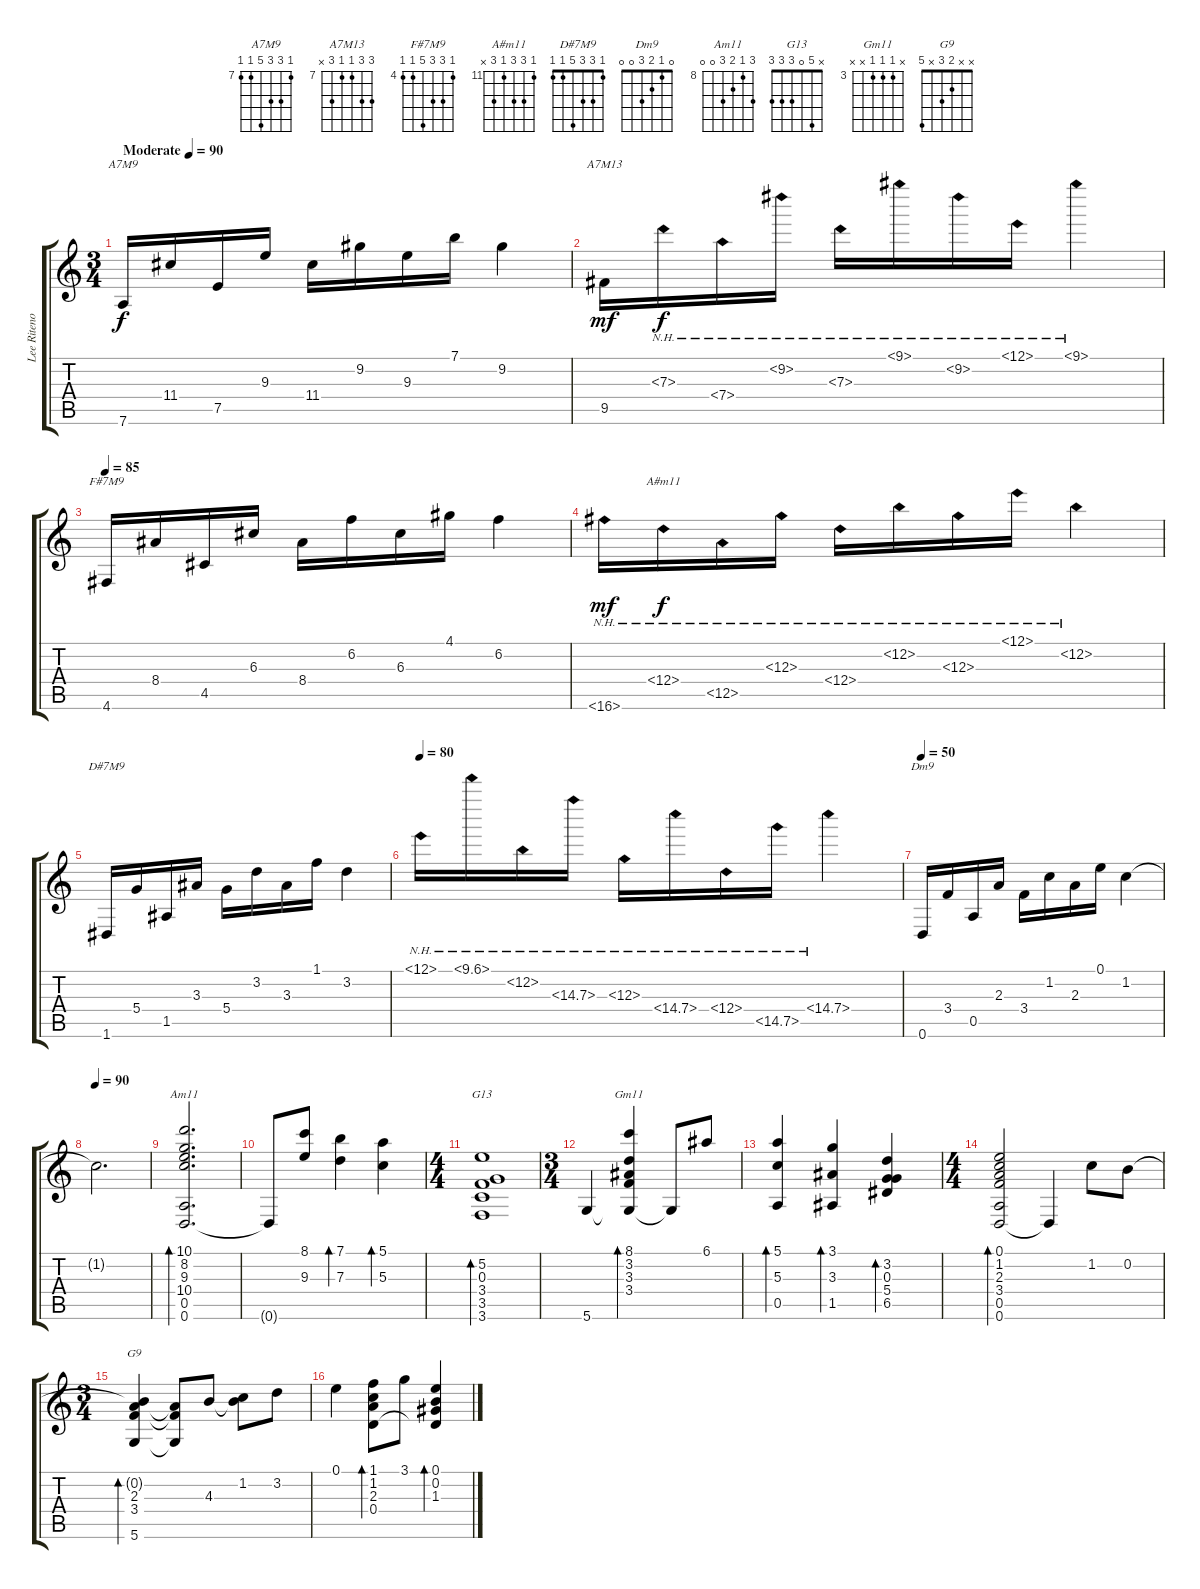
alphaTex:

\track ("Lee Ritenour" "Lee Riteno") {instrument acousticguitarnylon}
\staff {score tabs}
\tuning (E4 B3 G3 D3 A2 D2) {hide}
\chord ("A7M9" 7 9 9 11 7 7) {firstfret 7}
\chord ("A7M13" 9 9 7 7 9 x) {firstfret 7}
\chord ("F#7M9" 4 6 6 8 4 4) {firstfret 4}
\chord ("A#m11" 11 13 13 11 13 x) {firstfret 11}
\chord ("D#7M9" 1 3 3 5 1 1)
\chord ("Dm9" 0 1 2 3 0 0)
\chord ("Am11" 10 8 9 10 0 0) {firstfret 8}
\chord ("G13" x 5 0 3 3 3)
\chord ("Gm11" x 3 3 3 x x) {firstfret 3}
\chord ("G9" x x 2 3 x 5)
\ts (3 4)
\tempo (90 "Moderate")
\clef g2
\ks c
7.6.16{ch "A7M9" dy f instrument acousticguitarnylon} 11.4.16 7.5.16 9.3.16 11.4.16 9.2.16 9.3.16 7.1.16 9.2.4 |
9.5.16{ch "A7M13" dy mf} 7.3{nh}.16{dy f} 7.4{nh}.16 9.2{nh}.16 7.3{nh}.16 9.1{nh}.16 9.2{nh}.16 12.1{nh}.16 9.1{nh}.4 |
\tempo 85
4.6.16{ch "F#7M9"} 8.4.16 4.5.16 6.3.16 8.4.16 6.2.16 6.3.16 4.1.16 6.2.4 |
16.6{nh}.16{dy mf} 11.4{nh}.16{ch "A#m11" dy f} 13.5{nh}.16 13.3{nh}.16 11.4{nh}.16 13.2{nh}.16 13.3{nh}.16 11.1{nh}.16 13.2{nh}.4 |
1.6.16{ch "D#7M9"} 5.4.16 1.5.16 3.3.16 5.4.16 3.2.16 3.3.16 1.1.16 3.2.4 |
\tempo 80
11.1{nh}.16 10.1{nh}.16 11.2{nh}.16 14.3{nh}.16 12.3{nh}.16 15.4{nh}.16 12.4{nh}.16 15.5{nh}.16 15.4{nh}.4 |
\tempo 50
0.6.16{ch "Dm9"} 3.4.16 0.5.16 2.3.16 3.4.16 1.2.16 2.3.16 0.1.16 1.2.4 |
\tempo 90
1.2{t}.2{d} |
(10.1 8.2 9.3 10.4 0.5 0.6).2{d bd 240 ch "Am11"} |
0.6{t}.8 (8.1 9.3).8 (7.1 7.3).4{bd 240} (5.1 5.3).4{bd 240} |
\ts (4 4)
(5.2 0.3 3.4 3.5 3.6).1{bd 240 ch "G13"} |
\ts (3 4)
5.6.4 (8.1 3.2 3.3 3.4 5.6{t}).4{bd 240 ch "Gm11"} 5.6{t}.8 6.1.8 |
(5.1 5.3 0.5).4{bd 240} (3.1 3.3 1.5).4{bd 240} (3.2 0.3 5.4 6.5).4{bd 240} |
\ts (4 4)
(0.1 1.2 2.3 3.4 0.5 0.6).2{bd 240} 0.6{t}.4 1.2.8 0.2.8 |
\ts (3 4)
(0.2{t} 2.3 3.4 5.6).4{bd 240 ch "G9"} (2.3{t} 3.4{t} 5.6{t}).8 4.3.8 (1.2 4.3{t}).8 3.2.8 |
0.1.4 (1.1 1.2 2.3 0.4).8{bd 240} 3.1.8 (0.1 0.2 1.3 0.4{t}).4{bd 240}
